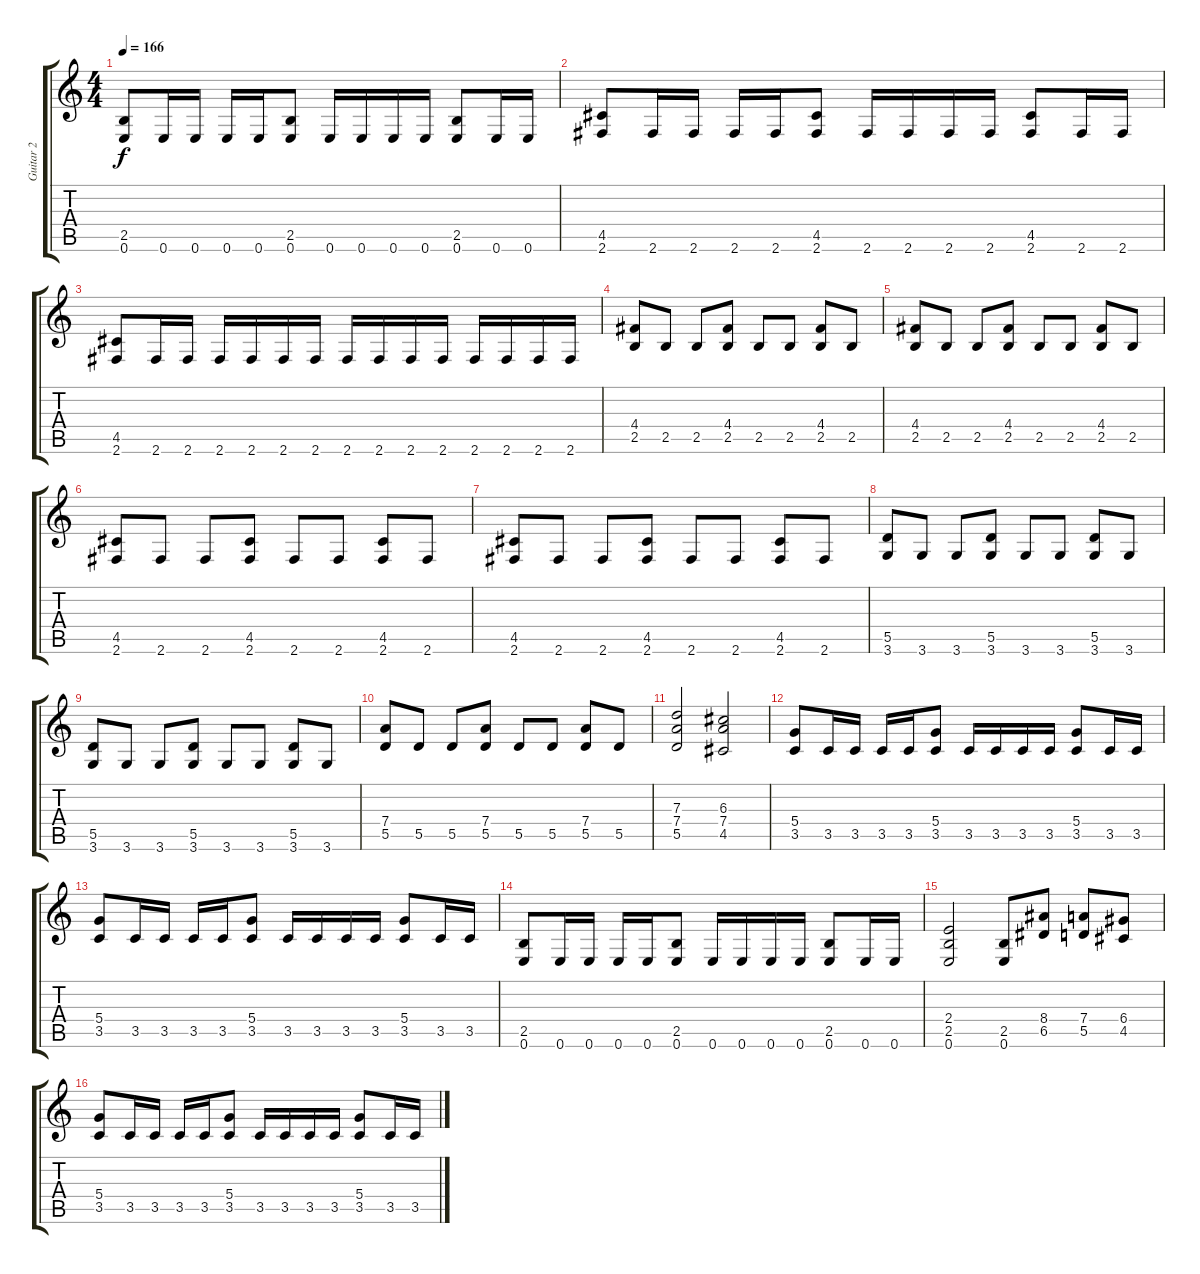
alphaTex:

\track ("Guitar 2" "Guitar 2") {instrument distortionguitar}
\staff {score tabs}
\tuning (E4 B3 G3 D3 A2 E2) {hide}
\ts (4 4)
\tempo 166
\clef g2
\ks c
(2.5 0.6).8{dy f} 0.6.16 0.6.16 0.6.16 0.6.16 (2.5 0.6).8 0.6.16 0.6.16 0.6.16 0.6.16 (2.5 0.6).8 0.6.16 0.6.16 |
(4.5 2.6).8 2.6.16 2.6.16 2.6.16 2.6.16 (4.5 2.6).8 2.6.16 2.6.16 2.6.16 2.6.16 (4.5 2.6).8 2.6.16 2.6.16 |
(4.5 2.6).8 2.6.16 2.6.16 2.6.16 2.6.16 2.6.16 2.6.16 2.6.16 2.6.16 2.6.16 2.6.16 2.6.16 2.6.16 2.6.16 2.6.16 |
\section ("" "")
(4.4 2.5).8 2.5.8 2.5.8 (4.4 2.5).8 2.5.8 2.5.8 (4.4 2.5).8 2.5.8 |
(4.4 2.5).8 2.5.8 2.5.8 (4.4 2.5).8 2.5.8 2.5.8 (4.4 2.5).8 2.5.8 |
(4.5 2.6).8 2.6.8 2.6.8 (4.5 2.6).8 2.6.8 2.6.8 (4.5 2.6).8 2.6.8 |
(4.5 2.6).8 2.6.8 2.6.8 (4.5 2.6).8 2.6.8 2.6.8 (4.5 2.6).8 2.6.8 |
(5.5 3.6).8 3.6.8 3.6.8 (5.5 3.6).8 3.6.8 3.6.8 (5.5 3.6).8 3.6.8 |
(5.5 3.6).8 3.6.8 3.6.8 (5.5 3.6).8 3.6.8 3.6.8 (5.5 3.6).8 3.6.8 |
(7.4 5.5).8 5.5.8 5.5.8 (7.4 5.5).8 5.5.8 5.5.8 (7.4 5.5).8 5.5.8 |
(7.3 7.4 5.5).2 (6.3 7.4 4.5).2 |
\section ("" "")
(5.4 3.5).8 3.5.16 3.5.16 3.5.16 3.5.16 (5.4 3.5).8 3.5.16 3.5.16 3.5.16 3.5.16 (5.4 3.5).8 3.5.16 3.5.16 |
(5.4 3.5).8 3.5.16 3.5.16 3.5.16 3.5.16 (5.4 3.5).8 3.5.16 3.5.16 3.5.16 3.5.16 (5.4 3.5).8 3.5.16 3.5.16 |
(2.5 0.6).8 0.6.16 0.6.16 0.6.16 0.6.16 (2.5 0.6).8 0.6.16 0.6.16 0.6.16 0.6.16 (2.5 0.6).8 0.6.16 0.6.16 |
(2.4 2.5 0.6).2 (2.5 0.6).8 (8.4 6.5).8 (7.4 5.5).8 (6.4 4.5).8 |
(5.4 3.5).8 3.5.16 3.5.16 3.5.16 3.5.16 (5.4 3.5).8 3.5.16 3.5.16 3.5.16 3.5.16 (5.4 3.5).8 3.5.16 3.5.16
